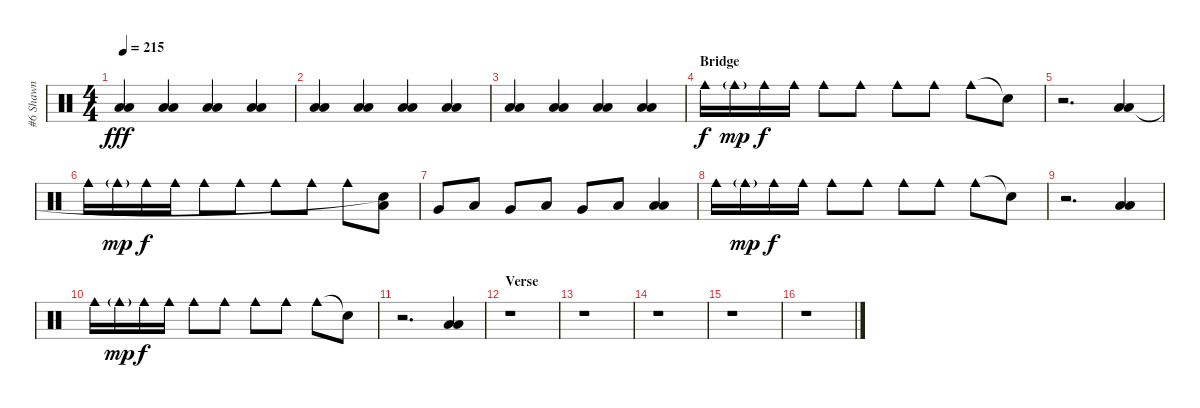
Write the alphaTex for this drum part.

\track ("#6 Shawn" "#6 Shawn") {instrument percussion}
\staff {score}
\articulation defaults
\ts (4 4)
\tempo 215
\clef neutral
\ks c
("Low Floor Tom (hit)" "Low Floor Tom (hit)").4{dy fff} ("Low Floor Tom (hit)" "Low Floor Tom (hit)").4 ("Low Floor Tom (hit)" "Low Floor Tom (hit)").4 ("Low Floor Tom (hit)" "Low Floor Tom (hit)").4 |
("Low Floor Tom (hit)" "Low Floor Tom (hit)").4 ("Low Floor Tom (hit)" "Low Floor Tom (hit)").4 ("Low Floor Tom (hit)" "Low Floor Tom (hit)").4 ("Low Floor Tom (hit)" "Low Floor Tom (hit)").4 |
("Low Floor Tom (hit)" "Low Floor Tom (hit)").4 ("Low Floor Tom (hit)" "Low Floor Tom (hit)").4 ("Low Floor Tom (hit)" "Low Floor Tom (hit)").4 ("Low Floor Tom (hit)" "Low Floor Tom (hit)").4 |
\section ("" "Bridge")
"Cowbell medium (hit)".16{dy f} "Cowbell medium (hit)"{g}.16{dy mp} "Cowbell medium (hit)".16{dy f} "Cowbell medium (hit)".16 "Cowbell medium (hit)".8 "Cowbell medium (hit)".8 "Cowbell medium (hit)".8 "Cowbell medium (hit)".8 "Cowbell medium (hit)".8 "Snare (hit)"{t}.8 |
r.2{d} ("Low Floor Tom (hit)" "Low Floor Tom (hit)").4 |
"Cowbell medium (hit)".16 "Cowbell medium (hit)"{g}.16{dy mp} "Cowbell medium (hit)".16{dy f} "Cowbell medium (hit)".16 "Cowbell medium (hit)".8 "Cowbell medium (hit)".8 "Cowbell medium (hit)".8 "Cowbell medium (hit)".8 "Cowbell medium (hit)".8 ("Low Tom (hit)" "Snare (hit)"{t}).8 |
"Very Low Tom (hit)".8 "Low Tom (hit)".8 "Very Low Tom (hit)".8 "Low Tom (hit)".8 "Very Low Tom (hit)".8 "Low Tom (hit)".8 ("Low Floor Tom (hit)" "Low Floor Tom (hit)").4 |
"Cowbell medium (hit)".16 "Cowbell medium (hit)"{g}.16{dy mp} "Cowbell medium (hit)".16{dy f} "Cowbell medium (hit)".16 "Cowbell medium (hit)".8 "Cowbell medium (hit)".8 "Cowbell medium (hit)".8 "Cowbell medium (hit)".8 "Cowbell medium (hit)".8 "Snare (hit)"{t}.8 |
r.2{d} ("Low Floor Tom (hit)" "Low Floor Tom (hit)").4 |
"Cowbell medium (hit)".16 "Cowbell medium (hit)"{g}.16{dy mp} "Cowbell medium (hit)".16{dy f} "Cowbell medium (hit)".16 "Cowbell medium (hit)".8 "Cowbell medium (hit)".8 "Cowbell medium (hit)".8 "Cowbell medium (hit)".8 "Cowbell medium (hit)".8 "Snare (hit)"{t}.8 |
r.2{d} ("Low Floor Tom (hit)" "Low Floor Tom (hit)").4 |
\section ("" "Verse")
r.1 |
r.1 |
r.1 |
r.1 |
r.1
